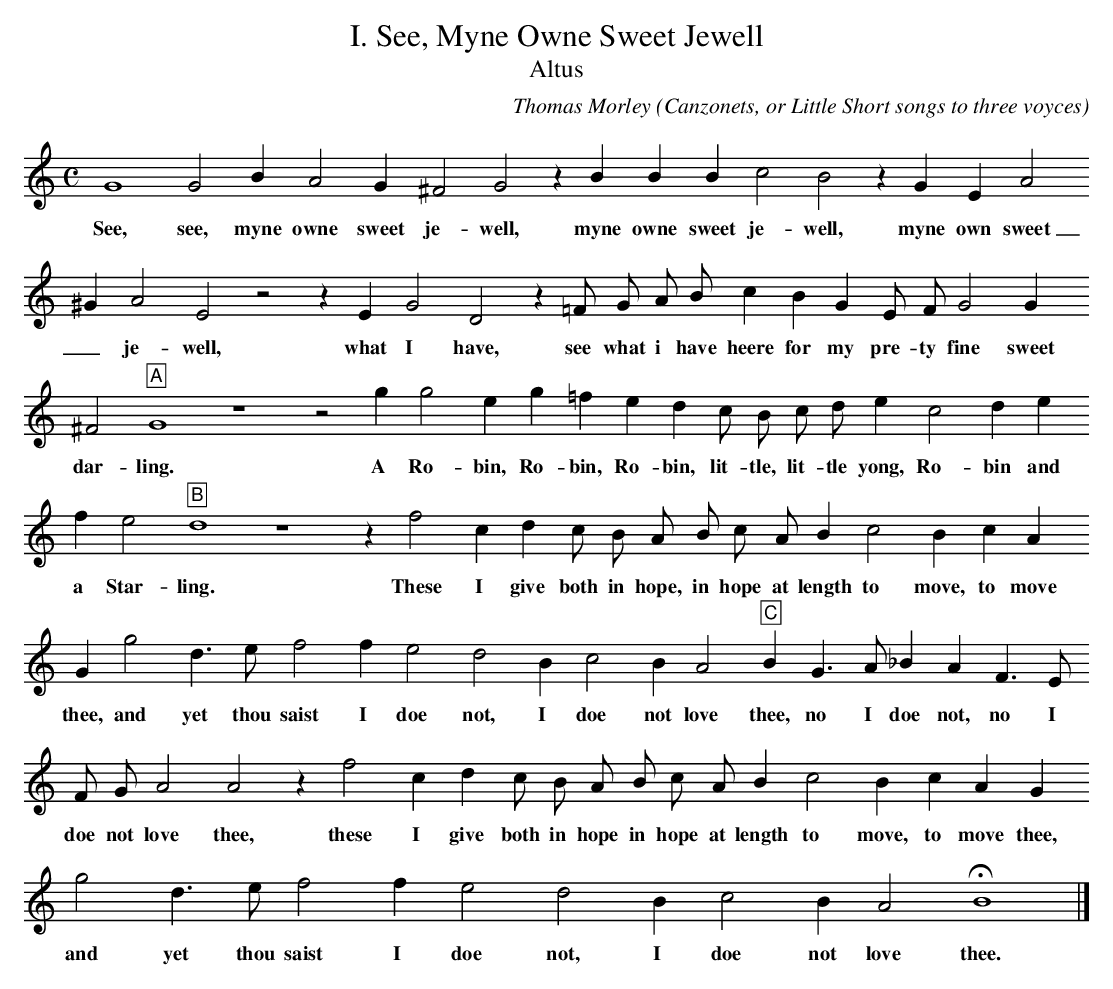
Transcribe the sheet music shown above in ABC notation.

X:1
T:I. See, Myne Owne Sweet Jewell
O: Canzonets, or Little Short songs to three voyces
C: Thomas Morley
T: Altus
K:C
M:C
L:1/4
  G4   G2   B    A2   G     ^F2  G2 z  B    B    B     c2  B2 z  G    E    A2   ^G A2   E2 \
w:See, see, myne owne sweet je-  well, myne owne sweet je- well, myne own sweet _  je- well,
   z2 z E     G2 D2 z \
w:      what  I have,
L:1/8
   =F   G    A B    c2   B2  G2 E     F  G4   G2\
w: see what i have heere for my pre- ty fine sweet
L:1/4
   ^F2  "A"G4 z4 z2 g g2  e    g   =f    e   d \
w: dar- ling.     A Ro- bin, Ro- bin, Ro- bin,
L:1/8
   c    B    c    d \
w: lit- tle, lit- tle
L:1/4
   e      c2  d   e   f e2    "B"d4 z4 z f2    c    d\
w: yong, Ro- bin and a Star- ling.    These I    give
L:1/8
   c    B  A     B  c    A\
w: both in hope, in hope at
L: 1/4
   B      c2 B     c   A   G     g2  d>  e    f2     f e2 d2   B c2 B\
w: length to move, to move thee, and yet thou saist I doe not, I doe not
   A2    "C"B    G> A _B A    F> E \
w: love thee, no I doe not, no I
L:1/8
F  G   A4   A4 z2 f4    c2\
w: doe not love thee, these I
   d2   c    B  A    B  c    A\
w: give both in hope in hope at
L: 1/4
   B      c2 B     c   A   G     g2  d>  e    f2     f e2 d2   B c2 B\
w: length to move, to move thee, and yet thou saist I doe not, I doe not
   A2   HB4 |]\
w: love thee.
